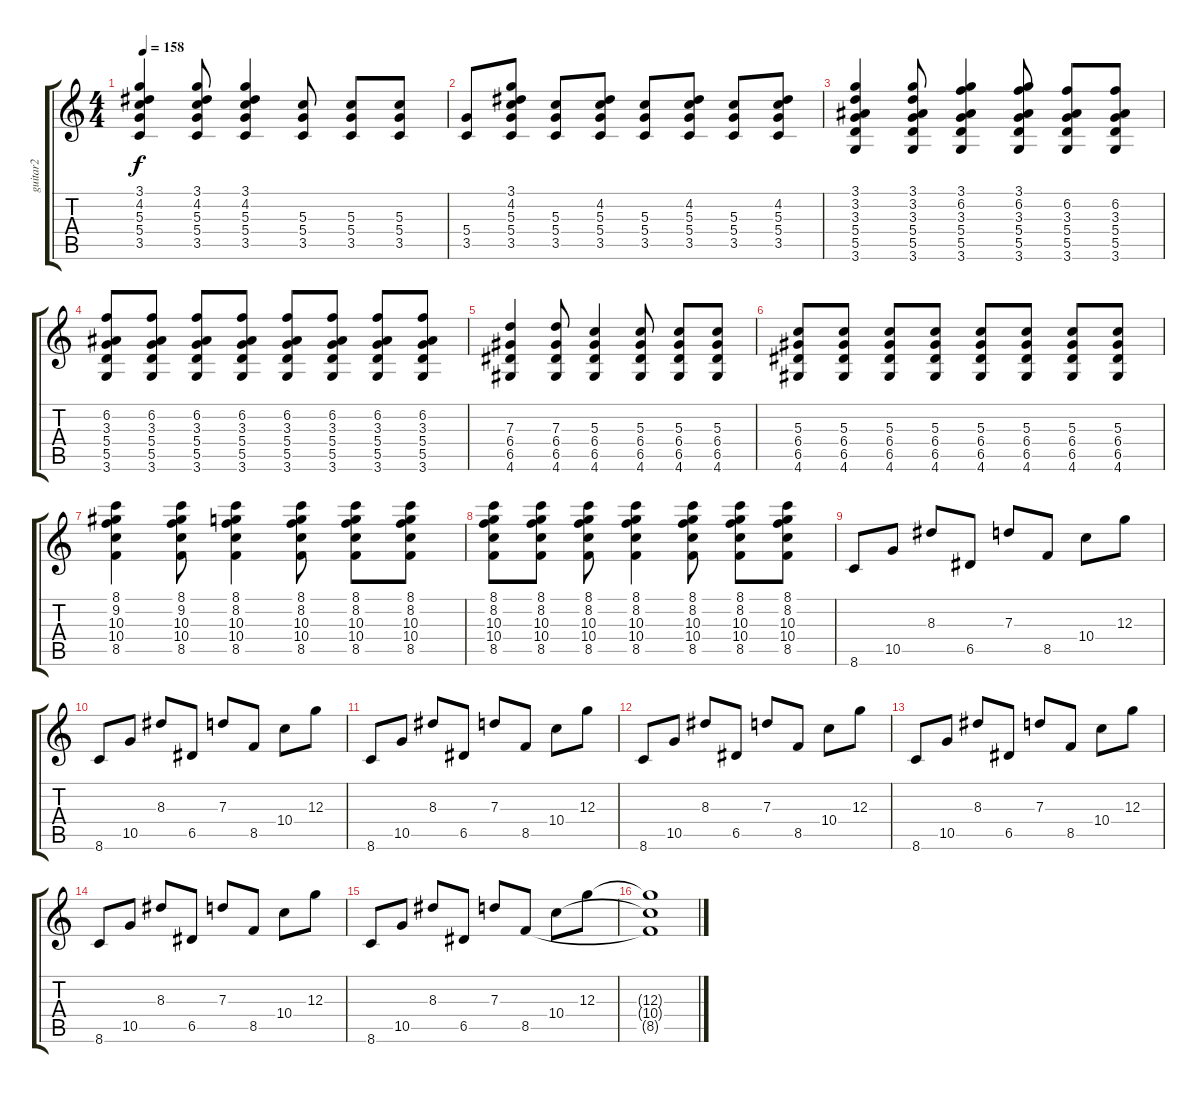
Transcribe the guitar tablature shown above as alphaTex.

\track ("guitar2" "guitar2") {instrument overdrivenguitar}
\staff {score tabs}
\tuning (E4 B3 G3 D3 A2 E2) {hide}
\ts (4 4)
\tempo 158
\clef g2
\ks c
(3.1 4.2 5.3 5.4 3.5).4{dy f} (3.1 4.2 5.3 5.4 3.5).8 (3.1 4.2 5.3 5.4 3.5).4 (5.3 5.4 3.5).8 (5.3 5.4 3.5).8 (5.3 5.4 3.5).8 |
(5.4 3.5).8 (3.1 4.2 5.3 5.4 3.5).8 (5.3 5.4 3.5).8 (4.2 5.3 5.4 3.5).8 (5.3 5.4 3.5).8 (4.2 5.3 5.4 3.5).8 (5.3 5.4 3.5).8 (4.2 5.3 5.4 3.5).8 |
(3.1 3.2 3.3 5.4 5.5 3.6).4 (3.1 3.2 3.3 5.4 5.5 3.6).8 (3.1 6.2 3.3 5.4 5.5 3.6).4 (3.1 6.2 3.3 5.4 5.5 3.6).8 (6.2 3.3 5.4 5.5 3.6).8 (6.2 3.3 5.4 5.5 3.6).8 |
(6.2 3.3 5.4 5.5 3.6).8 (6.2 3.3 5.4 5.5 3.6).8 (6.2 3.3 5.4 5.5 3.6).8 (6.2 3.3 5.4 5.5 3.6).8 (6.2 3.3 5.4 5.5 3.6).8 (6.2 3.3 5.4 5.5 3.6).8 (6.2 3.3 5.4 5.5 3.6).8 (6.2 3.3 5.4 5.5 3.6).8 |
(7.3 6.4 6.5 4.6).4 (7.3 6.4 6.5 4.6).8 (5.3 6.4 6.5 4.6).4 (5.3 6.4 6.5 4.6).8 (5.3 6.4 6.5 4.6).8 (5.3 6.4 6.5 4.6).8 |
(5.3 6.4 6.5 4.6).8 (5.3 6.4 6.5 4.6).8 (5.3 6.4 6.5 4.6).8 (5.3 6.4 6.5 4.6).8 (5.3 6.4 6.5 4.6).8 (5.3 6.4 6.5 4.6).8 (5.3 6.4 6.5 4.6).8 (5.3 6.4 6.5 4.6).8 |
(8.1 9.2 10.3 10.4 8.5).4 (8.1 9.2 10.3 10.4 8.5).8 (8.1 8.2 10.3 10.4 8.5).4 (8.1 8.2 10.3 10.4 8.5).8 (8.1 8.2 10.3 10.4 8.5).8 (8.1 8.2 10.3 10.4 8.5).8 |
(8.1 8.2 10.3 10.4 8.5).8 (8.1 8.2 10.3 10.4 8.5).8 (8.1 8.2 10.3 10.4 8.5).8 (8.1 8.2 10.3 10.4 8.5).4 (8.1 8.2 10.3 10.4 8.5).8 (8.1 8.2 10.3 10.4 8.5).8 (8.1 8.2 10.3 10.4 8.5).8 |
8.6.8 10.5.8 8.3.8 6.5.8 7.3.8 8.5.8 10.4.8 12.3.8 |
8.6.8 10.5.8 8.3.8 6.5.8 7.3.8 8.5.8 10.4.8 12.3.8 |
8.6.8 10.5.8 8.3.8 6.5.8 7.3.8 8.5.8 10.4.8 12.3.8 |
8.6.8 10.5.8 8.3.8 6.5.8 7.3.8 8.5.8 10.4.8 12.3.8 |
8.6.8 10.5.8 8.3.8 6.5.8 7.3.8 8.5.8 10.4.8 12.3.8 |
8.6.8 10.5.8 8.3.8 6.5.8 7.3.8 8.5.8 10.4.8 12.3.8 |
8.6.8 10.5.8 8.3.8 6.5.8 7.3.8 8.5.8 10.4.8 12.3.8 |
(12.3{t} 10.4{t} 8.5{t}).1
